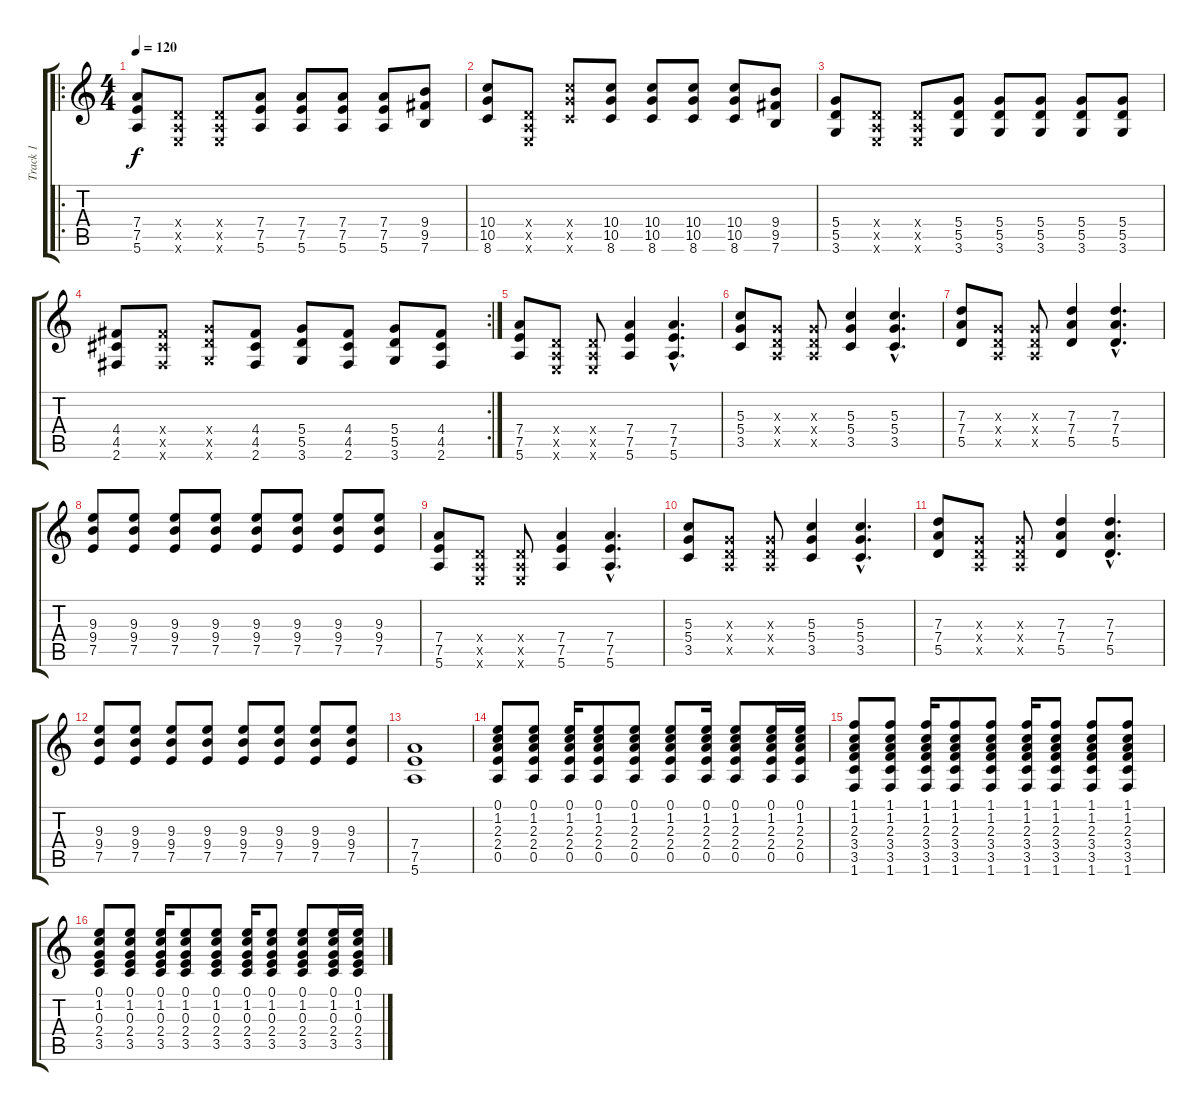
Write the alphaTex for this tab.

\track ("Track 1" "Track 1") {instrument acousticguitarnylon}
\staff {score tabs}
\tuning (E4 B3 G3 D3 A2 E2) {hide}
\ro
\ts (4 4)
\tempo 120
\clef g2
\ks c
(7.4 7.5 5.6).8{dy f} (0.4{x} 0.5{x} 0.6{x}).8 (0.4{x} 0.5{x} 0.6{x}).8 (7.4 7.5 5.6).8 (7.4 7.5 5.6).8 (7.4 7.5 5.6).8 (7.4 7.5 5.6).8 (9.4 9.5 7.6).8 |
(10.4 10.5 8.6).8 (0.4{x} 0.5{x} 0.6{x}).8 (10.4{x} 10.5{x} 8.6{x}).8 (10.4 10.5 8.6).8 (10.4 10.5 8.6).8 (10.4 10.5 8.6).8 (10.4 10.5 8.6).8 (9.4 9.5 7.6).8 |
(5.4 5.5 3.6).8 (0.4{x} 0.5{x} 0.6{x}).8 (0.4{x} 0.5{x} 0.6{x}).8 (5.4 5.5 3.6).8 (5.4 5.5 3.6).8 (5.4 5.5 3.6).8 (5.4 5.5 3.6).8 (5.4 5.5 3.6).8 |
\rc 2
(4.4 4.5 2.6).8 (4.4{x} 4.5{x} 2.6{x}).8 (5.4{x} 5.5{x} 3.6{x}).8 (4.4 4.5 2.6).8 (5.4 5.5 3.6).8 (4.4 4.5 2.6).8 (5.4 5.5 3.6).8 (4.4 4.5 2.6).8 |
(7.4 7.5 5.6).8 (0.4{x} 0.5{x} 0.6{x}).8 (0.4{x} 0.5{x} 0.6{x}).8 (7.4 7.5 5.6).4 (7.4{hac} 7.5{hac} 5.6{hac}).4{d} |
(5.3 5.4 3.5).8 (0.3{x} 0.4{x} 0.5{x}).8 (0.3{x} 0.4{x} 0.5{x}).8 (5.3 5.4 3.5).4 (5.3{hac} 5.4{hac} 3.5{hac}).4{d} |
(7.3 7.4 5.5).8 (0.3{x} 0.4{x} 0.5{x}).8 (0.3{x} 0.4{x} 0.5{x}).8 (7.3 7.4 5.5).4 (7.3{hac} 7.4{hac} 5.5{hac}).4{d} |
(9.3 9.4 7.5).8 (9.3 9.4 7.5).8 (9.3 9.4 7.5).8 (9.3 9.4 7.5).8 (9.3 9.4 7.5).8 (9.3 9.4 7.5).8 (9.3 9.4 7.5).8 (9.3 9.4 7.5).8 |
(7.4 7.5 5.6).8 (0.4{x} 0.5{x} 0.6{x}).8 (0.4{x} 0.5{x} 0.6{x}).8 (7.4 7.5 5.6).4 (7.4{hac} 7.5{hac} 5.6{hac}).4{d} |
(5.3 5.4 3.5).8 (0.3{x} 0.4{x} 0.5{x}).8 (0.3{x} 0.4{x} 0.5{x}).8 (5.3 5.4 3.5).4 (5.3{hac} 5.4{hac} 3.5{hac}).4{d} |
(7.3 7.4 5.5).8 (0.3{x} 0.4{x} 0.5{x}).8 (0.3{x} 0.4{x} 0.5{x}).8 (7.3 7.4 5.5).4 (7.3{hac} 7.4{hac} 5.5{hac}).4{d} |
(9.3 9.4 7.5).8 (9.3 9.4 7.5).8 (9.3 9.4 7.5).8 (9.3 9.4 7.5).8 (9.3 9.4 7.5).8 (9.3 9.4 7.5).8 (9.3 9.4 7.5).8 (9.3 9.4 7.5).8 |
(7.4 7.5 5.6).1 |
(0.1 1.2 2.3 2.4 0.5).8 (0.1 1.2 2.3 2.4 0.5).8 (0.1 1.2 2.3 2.4 0.5).16 (0.1 1.2 2.3 2.4 0.5).8 (0.1 1.2 2.3 2.4 0.5).8 (0.1 1.2 2.3 2.4 0.5).8 (0.1 1.2 2.3 2.4 0.5).16 (0.1 1.2 2.3 2.4 0.5).8 (0.1 1.2 2.3 2.4 0.5).16 (0.1 1.2 2.3 2.4 0.5).16 |
(1.1 1.2 2.3 3.4 3.5 1.6).8 (1.1 1.2 2.3 3.4 3.5 1.6).8 (1.1 1.2 2.3 3.4 3.5 1.6).16 (1.1 1.2 2.3 3.4 3.5 1.6).8 (1.1 1.2 2.3 3.4 3.5 1.6).8 (1.1 1.2 2.3 3.4 3.5 1.6).16 (1.1 1.2 2.3 3.4 3.5 1.6).8 (1.1 1.2 2.3 3.4 3.5 1.6).8 (1.1 1.2 2.3 3.4 3.5 1.6).8 |
(0.1 1.2 0.3 2.4 3.5).8 (0.1 1.2 0.3 2.4 3.5).8 (0.1 1.2 0.3 2.4 3.5).16 (0.1 1.2 0.3 2.4 3.5).8 (0.1 1.2 0.3 2.4 3.5).8 (0.1 1.2 0.3 2.4 3.5).16 (0.1 1.2 0.3 2.4 3.5).8 (0.1 1.2 0.3 2.4 3.5).8 (0.1 1.2 0.3 2.4 3.5).16 (0.1 1.2 0.3 2.4 3.5).16
